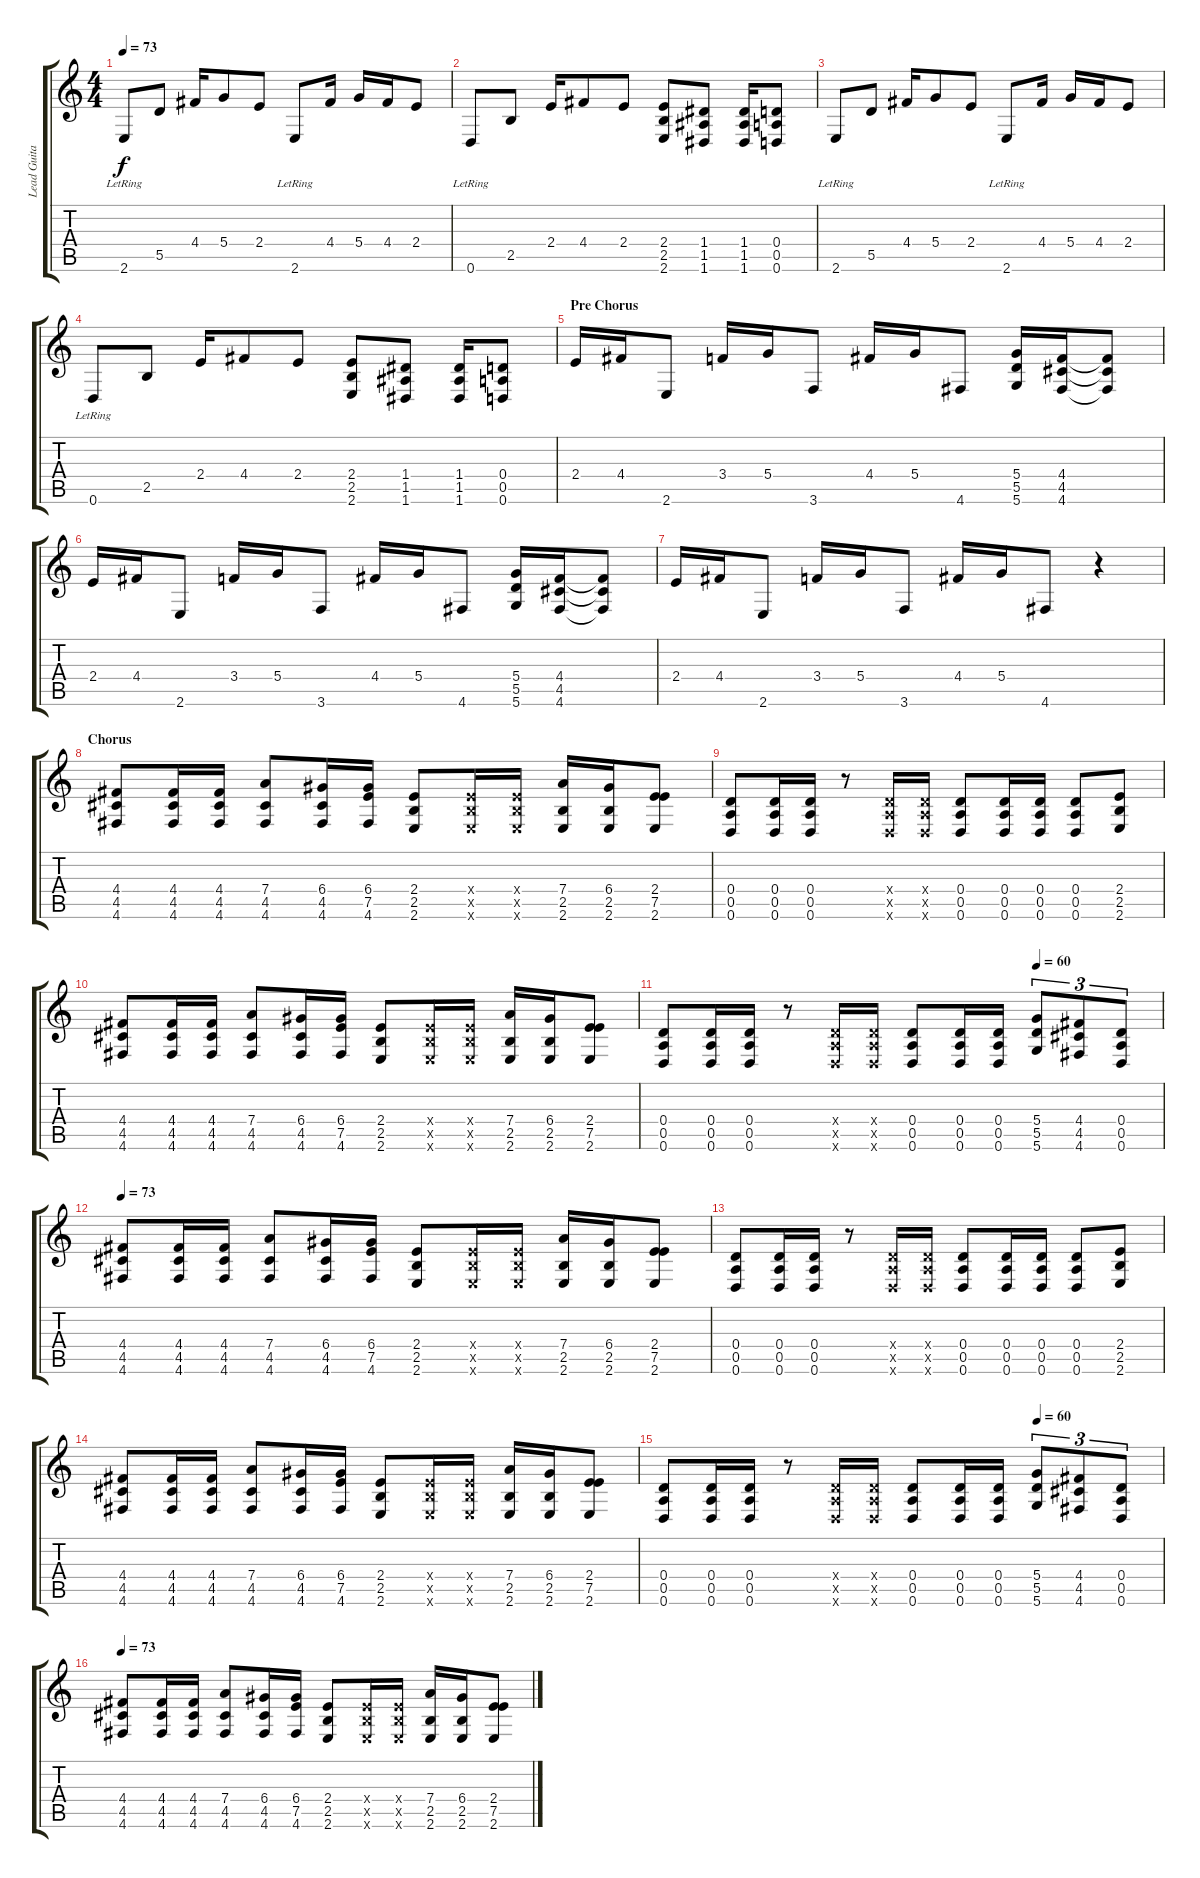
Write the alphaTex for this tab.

\track ("Lead Guitar" "Lead Guita") {instrument acousticguitarsteel}
\staff {score tabs}
\tuning (E4 B3 G3 D3 A2 D2) {hide}
\ts (4 4)
\tempo 73
\clef g2
\ks c
2.6{lr}.8{dy f} 5.5.8 4.4.16 5.4.8 2.4.8 2.6{lr}.8 4.4.16 5.4.16 4.4.16 2.4.8 |
0.6{lr}.8 2.5.8 2.4.16 4.4.8 2.4.8 (2.4 2.5 2.6).8 (1.4 1.5 1.6).8 (1.4 1.5 1.6).16 (0.4 0.5 0.6).8 |
2.6{lr}.8 5.5.8 4.4.16 5.4.8 2.4.8 2.6{lr}.8 4.4.16 5.4.16 4.4.16 2.4.8 |
0.6{lr}.8 2.5.8 2.4.16 4.4.8 2.4.8 (2.4 2.5 2.6).8 (1.4 1.5 1.6).8 (1.4 1.5 1.6).16 (0.4 0.5 0.6).8 |
\section ("" "Pre Chorus")
2.4.16 4.4.16 2.6.8 3.4.16 5.4.16 3.6.8 4.4.16 5.4.16 4.6.8 (5.4 5.5 5.6).16 (4.4 4.5 4.6).16 (4.4{t} 4.5{t} 4.6{t}).8 |
2.4.16 4.4.16 2.6.8 3.4.16 5.4.16 3.6.8 4.4.16 5.4.16 4.6.8 (5.4 5.5 5.6).16 (4.4 4.5 4.6).16 (4.4{t} 4.5{t} 4.6{t}).8 |
2.4.16 4.4.16 2.6.8 3.4.16 5.4.16 3.6.8 4.4.16 5.4.16 4.6.8 r.4 |
\section ("" "Chorus")
(4.4 4.5 4.6).8 (4.4 4.5 4.6).16 (4.4 4.5 4.6).16 (7.4 4.5 4.6).8 (6.4 4.5 4.6).16 (6.4 7.5 4.6).16 (2.4 2.5 2.6).8 (2.4{x} 2.5{x} 2.6{x}).16 (2.4{x} 2.5{x} 2.6{x}).16 (7.4 2.5 2.6).16 (6.4 2.5 2.6).16 (2.4 7.5 2.6).8 |
(0.4 0.5 0.6).8 (0.4 0.5 0.6).16 (0.4 0.5 0.6).16 r.8 (0.4{x} 0.5{x} 0.6{x}).16 (0.4{x} 0.5{x} 0.6{x}).16 (0.4 0.5 0.6).8 (0.4 0.5 0.6).16 (0.4 0.5 0.6).16 (0.4 0.5 0.6).8 (2.4 2.5 2.6).8 |
(4.4 4.5 4.6).8 (4.4 4.5 4.6).16 (4.4 4.5 4.6).16 (7.4 4.5 4.6).8 (6.4 4.5 4.6).16 (6.4 7.5 4.6).16 (2.4 2.5 2.6).8 (2.4{x} 2.5{x} 2.6{x}).16 (2.4{x} 2.5{x} 2.6{x}).16 (7.4 2.5 2.6).16 (6.4 2.5 2.6).16 (2.4 7.5 2.6).8 |
\tempo (60 0.75)
(0.4 0.5 0.6).8 (0.4 0.5 0.6).16 (0.4 0.5 0.6).16 r.8 (0.4{x} 0.5{x} 0.6{x}).16 (0.4{x} 0.5{x} 0.6{x}).16 (0.4 0.5 0.6).8 (0.4 0.5 0.6).16 (0.4 0.5 0.6).16 (5.4 5.5 5.6).8{tu (3 2)} (4.4 4.5 4.6).8{tu (3 2)} (0.4 0.5 0.6).8{tu (3 2)} |
\tempo 73
(4.4 4.5 4.6).8 (4.4 4.5 4.6).16 (4.4 4.5 4.6).16 (7.4 4.5 4.6).8 (6.4 4.5 4.6).16 (6.4 7.5 4.6).16 (2.4 2.5 2.6).8 (2.4{x} 2.5{x} 2.6{x}).16 (2.4{x} 2.5{x} 2.6{x}).16 (7.4 2.5 2.6).16 (6.4 2.5 2.6).16 (2.4 7.5 2.6).8 |
(0.4 0.5 0.6).8 (0.4 0.5 0.6).16 (0.4 0.5 0.6).16 r.8 (0.4{x} 0.5{x} 0.6{x}).16 (0.4{x} 0.5{x} 0.6{x}).16 (0.4 0.5 0.6).8 (0.4 0.5 0.6).16 (0.4 0.5 0.6).16 (0.4 0.5 0.6).8 (2.4 2.5 2.6).8 |
(4.4 4.5 4.6).8 (4.4 4.5 4.6).16 (4.4 4.5 4.6).16 (7.4 4.5 4.6).8 (6.4 4.5 4.6).16 (6.4 7.5 4.6).16 (2.4 2.5 2.6).8 (2.4{x} 2.5{x} 2.6{x}).16 (2.4{x} 2.5{x} 2.6{x}).16 (7.4 2.5 2.6).16 (6.4 2.5 2.6).16 (2.4 7.5 2.6).8 |
\tempo (60 0.75)
(0.4 0.5 0.6).8 (0.4 0.5 0.6).16 (0.4 0.5 0.6).16 r.8 (0.4{x} 0.5{x} 0.6{x}).16 (0.4{x} 0.5{x} 0.6{x}).16 (0.4 0.5 0.6).8 (0.4 0.5 0.6).16 (0.4 0.5 0.6).16 (5.4 5.5 5.6).8{tu (3 2)} (4.4 4.5 4.6).8{tu (3 2)} (0.4 0.5 0.6).8{tu (3 2)} |
\tempo 73
(4.4 4.5 4.6).8 (4.4 4.5 4.6).16 (4.4 4.5 4.6).16 (7.4 4.5 4.6).8 (6.4 4.5 4.6).16 (6.4 7.5 4.6).16 (2.4 2.5 2.6).8 (2.4{x} 2.5{x} 2.6{x}).16 (2.4{x} 2.5{x} 2.6{x}).16 (7.4 2.5 2.6).16 (6.4 2.5 2.6).16 (2.4 7.5 2.6).8
